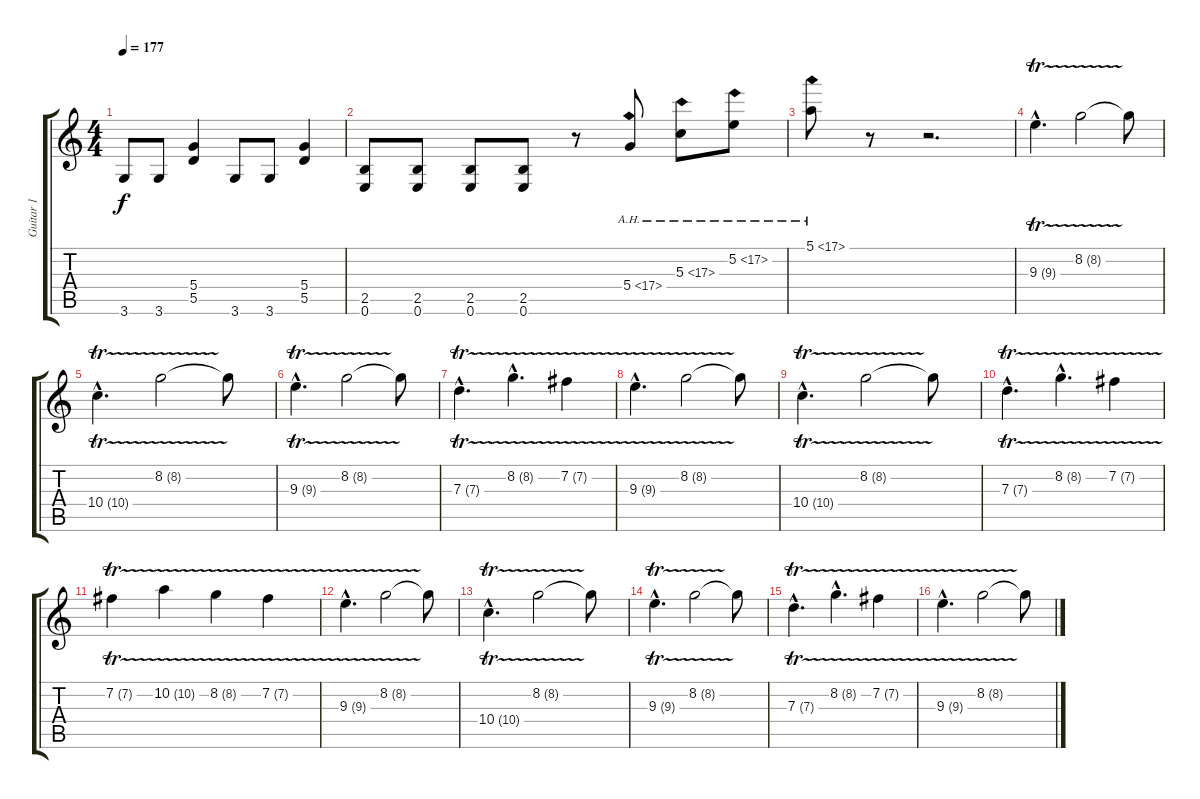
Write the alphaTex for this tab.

\track ("Guitar 1" "Guitar 1") {instrument distortionguitar}
\staff {score tabs}
\tuning (E4 B3 G3 D3 A2 E2) {hide}
\ts (4 4)
\tempo 177
\clef g2
\ks c
3.6.8{dy f} 3.6.8 (5.4 5.5).4 3.6.8 3.6.8 (5.4 5.5).4 |
(2.5 0.6).8 (2.5 0.6).8 (2.5 0.6).8 (2.5 0.6).8 r.8 5.4{ah 12}.8 5.3{ah 12}.8 5.2{ah 12}.8 |
5.1{ah 12}.8 r.8 r.2{d} |
9.3{tr (9 16) hac}.4{d} 8.2{tr (8 16)}.2 8.2{t}.8 |
10.4{tr (10 16) hac}.4{d} 8.2{tr (8 16)}.2 8.2{t}.8 |
9.3{tr (9 16) hac}.4{d} 8.2{tr (8 16)}.2 8.2{t}.8 |
7.3{tr (7 16) hac}.4{d} 8.2{tr (8 16) hac}.4{d} 7.2{tr (7 16)}.4 |
9.3{tr (9 16) hac}.4{d} 8.2{tr (8 16)}.2 8.2{t}.8 |
10.4{tr (10 16) hac}.4{d} 8.2{tr (8 16)}.2 8.2{t}.8 |
7.3{tr (7 16) hac}.4{d} 8.2{tr (8 16) hac}.4{d} 7.2{tr (7 16)}.4 |
7.2{tr (7 16)}.4 10.2{tr (10 16)}.4 8.2{tr (8 16)}.4 7.2{tr (7 16)}.4 |
9.3{tr (9 16) hac}.4{d} 8.2{tr (8 16)}.2 8.2{t}.8 |
10.4{tr (10 16) hac}.4{d} 8.2{tr (8 16)}.2 8.2{t}.8 |
9.3{tr (9 16) hac}.4{d} 8.2{tr (8 16)}.2 8.2{t}.8 |
7.3{tr (7 16) hac}.4{d} 8.2{tr (8 16) hac}.4{d} 7.2{tr (7 16)}.4 |
9.3{tr (9 16) hac}.4{d} 8.2{tr (8 16)}.2 8.2{t}.8
